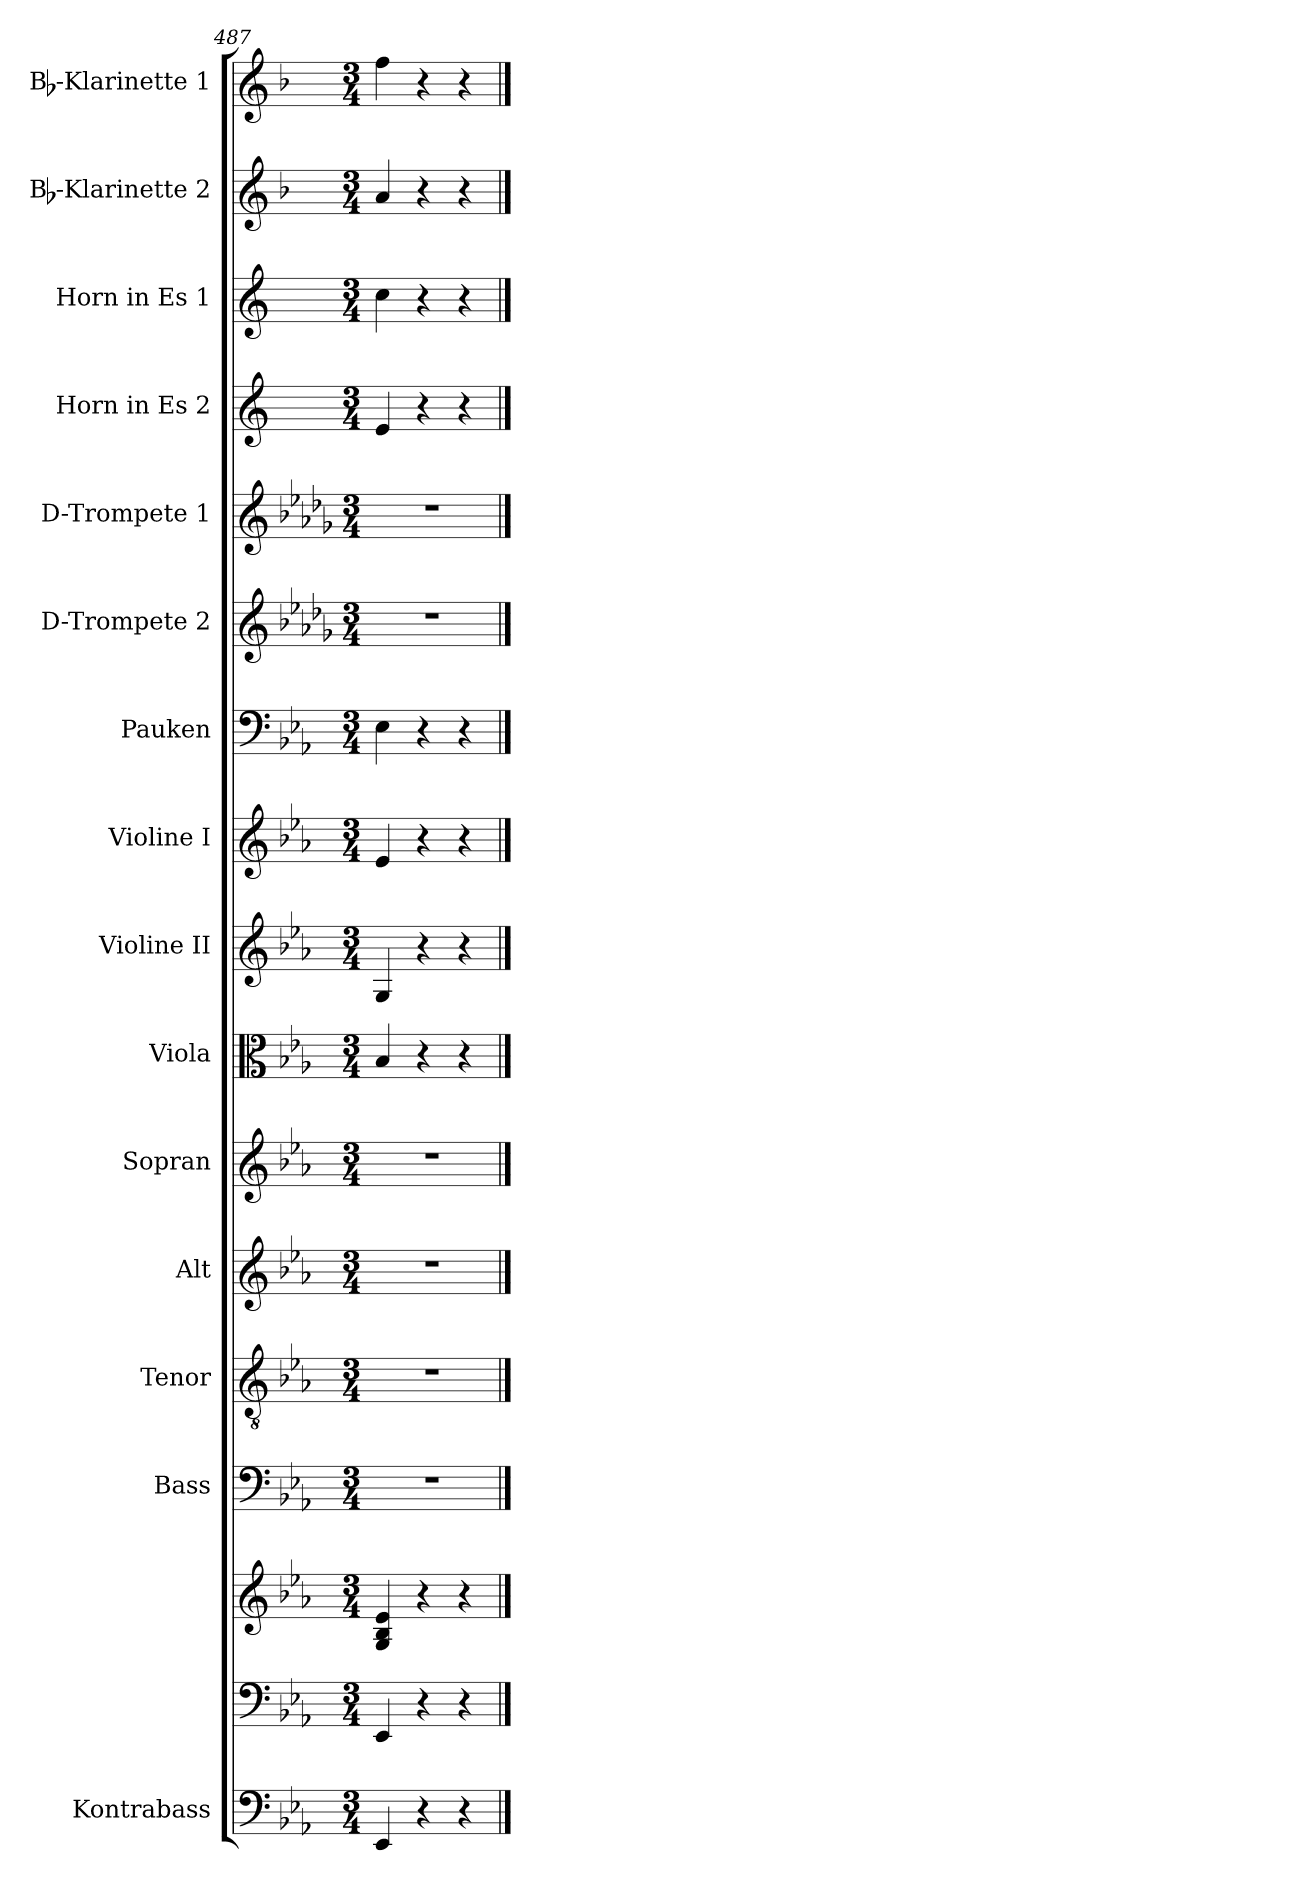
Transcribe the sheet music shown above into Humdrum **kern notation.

**kern	**kern	**kern	**kern	**kern	**kern	**kern	**kern	**kern	**kern	**kern	**kern	**kern	**kern	**kern	**kern	**kern
*part16	*part15	*part15	*part14	*part13	*part12	*part11	*part10	*part9	*part8	*part7	*part6	*part5	*part4	*part3	*part2	*part1
*staff17	*staff16	*staff15	*staff14	*staff13	*staff12	*staff11	*staff10	*staff9	*staff8	*staff7	*staff6	*staff5	*staff4	*staff3	*staff2	*staff1
*I"Kontrabass	*	*	*I"Bass	*I"Tenor	*I"Alt	*I"Sopran	*I"Viola	*I"Violine II	*I"Violine I	*I"Pauken	*I"D-Trompete 2	*I"D-Trompete 1	*I"Horn in Es 2	*I"Horn in Es 1	*I"Bb-Klarinette 2	*I"Bb-Klarinette 1
*I'Kb.	*	*	*I'B.	*I'T.	*I'A.	*I'S.	*I'Vla.	*I'Vl. II	*I'Vl. I	*I'Pk.	*I'D Trp. 2	*I'D Trp. 1	*	*	*I'Bb Kl. 2	*I'Bb Kl. 1
*clefF4	*clefF4	*clefG2	*clefF4	*clefGv2	*clefG2	*clefG2	*clefC3	*clefG2	*clefG2	*clefF4	*clefG2	*clefG2	*clefG2	*clefG2	*clefG2	*clefG2
*ITrd7c12	*	*	*	*	*	*	*	*	*	*	*ITrd-1c-2	*ITrd-1c-2	*ITrd5c9	*ITrd5c9	*ITrd1c2	*ITrd1c2
*k[b-e-a-]	*k[b-e-a-]	*k[b-e-a-]	*k[b-e-a-]	*k[b-e-a-]	*k[b-e-a-]	*k[b-e-a-]	*k[b-e-a-]	*k[b-e-a-]	*k[b-e-a-]	*k[b-e-a-]	*k[b-e-a-]	*k[b-e-a-]	*k[b-e-a-]	*k[b-e-a-]	*k[b-e-a-]	*k[b-e-a-]
*E-:	*E-:	*E-:	*E-:	*E-:	*E-:	*E-:	*E-:	*E-:	*E-:	*E-:	*E-:	*E-:	*E-:	*E-:	*E-:	*E-:
*M3/4	*M3/4	*M3/4	*M3/4	*M3/4	*M3/4	*M3/4	*M3/4	*M3/4	*M3/4	*M3/4	*M3/4	*M3/4	*M3/4	*M3/4	*M3/4	*M3/4
=487	=487	=487	=487	=487	=487	=487	=487	=487	=487	=487	=487	=487	=487	=487	=487	=487
4EEE-/	4EE-/	4G/ 4B-/ 4e-/	2.r	2.r	2.r	2.r	4B-/	4G/	4e-/	4E-\	2.r	2.r	4G/	4e-\	4g/	4ee-\
4r	4r	4r	.	.	.	.	4r	4r	4r	4r	.	.	4r	4r	4r	4r
4r	4r	4r	.	.	.	.	4r	4r	4r	4r	.	.	4r	4r	4r	4r
==	==	==	==	==	==	==	==	==	==	==	==	==	==	==	==	==
*-	*-	*-	*-	*-	*-	*-	*-	*-	*-	*-	*-	*-	*-	*-	*-	*-
